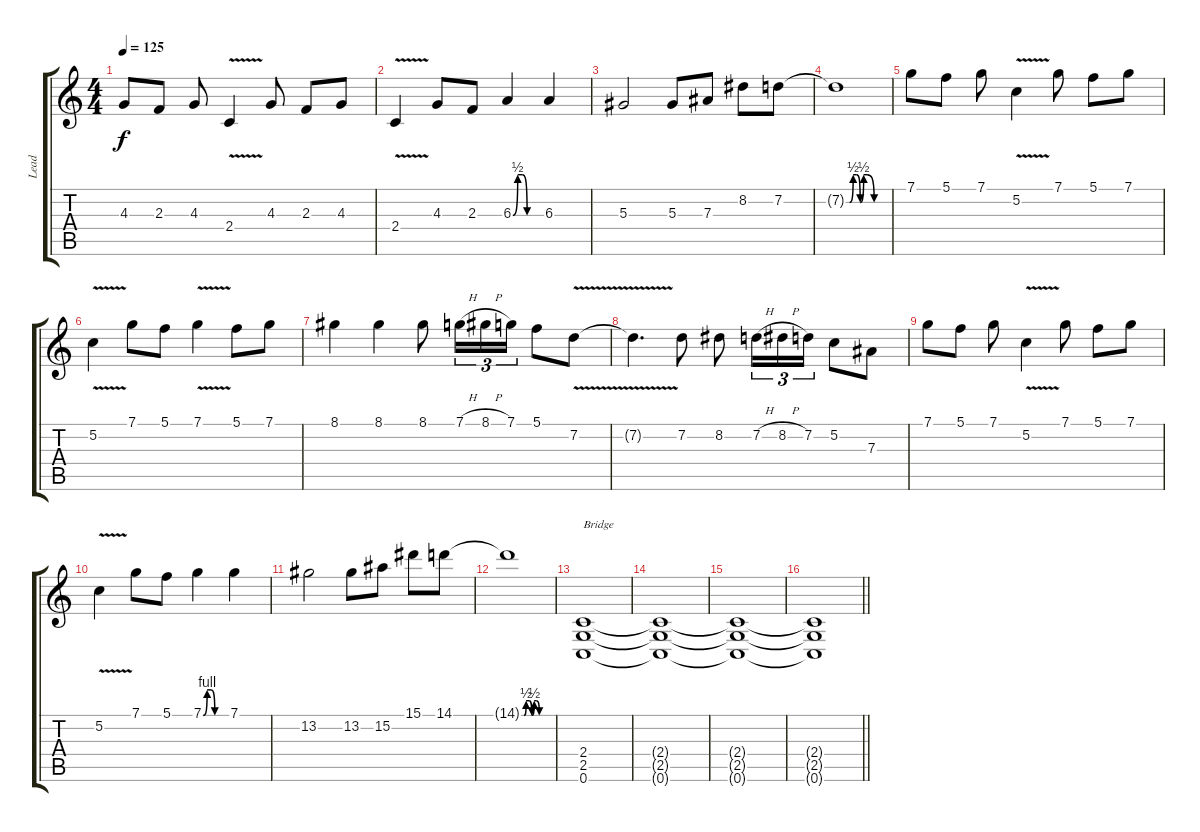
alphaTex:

\track ("Lead" "Lead") {instrument distortionguitar}
\staff {score tabs}
\tuning (C4 G3 Eb3 Bb2 F2 C2) {hide}
\ts (4 4)
\tempo 125
\clef g2
\ks c
4.3.8{dy f} 2.3.8 4.3.8 2.4{v}.4 4.3.8 2.3.8 4.3.8 |
2.4{v}.4 4.3.8 2.3.8 6.3{be (custom 0 0 10 2 20 2 30 0 60 0)}.4 6.3.4 |
5.3.2 5.3.8 7.3.8 8.2.8 7.2.8 |
7.2{be (custom 0 0 5 0 10 2 15 2 20 0 25 2 30 2 40 0 50 0 60 0) t}.1 |
7.1.8 5.1.8 7.1.8 5.2{v}.4 7.1.8 5.1.8 7.1.8 |
5.2{v}.4 7.1.8 5.1.8 7.1{v}.4 5.1.8 7.1.8 |
8.1.4 8.1.4 8.1.8 7.1{h}.16{tu (3 2)} 8.1{h}.16{tu (3 2)} 7.1.16{tu (3 2)} 5.1.8 7.2{v}.8 |
7.2{v t}.4{d} 7.2.8 8.2.8 7.2{h}.16{tu (3 2)} 8.2{h}.16{tu (3 2)} 7.2.16{tu (3 2)} 5.2.8 7.3.8 |
7.1.8 5.1.8 7.1.8 5.2{v}.4 7.1.8 5.1.8 7.1.8 |
5.2{v}.4 7.1.8 5.1.8 7.1{be (custom 0 0 10 4 20 4 30 0 60 0)}.4 7.1.4 |
13.2.2 13.2.8 15.2.8 15.1.8 14.1.8 |
14.1{be (custom 0 0 5 0 9 2 15 2 20 0 25 2 29 2 35 0 60 0) t}.1 |
(2.4 2.5 0.6).1{txt "Bridge"} |
(2.4{t} 2.5{t} 0.6{t}).1 |
(2.4{t} 2.5{t} 0.6{t}).1 |
\barLineRight lightlight
(2.4{t} 2.5{t} 0.6{t}).1
